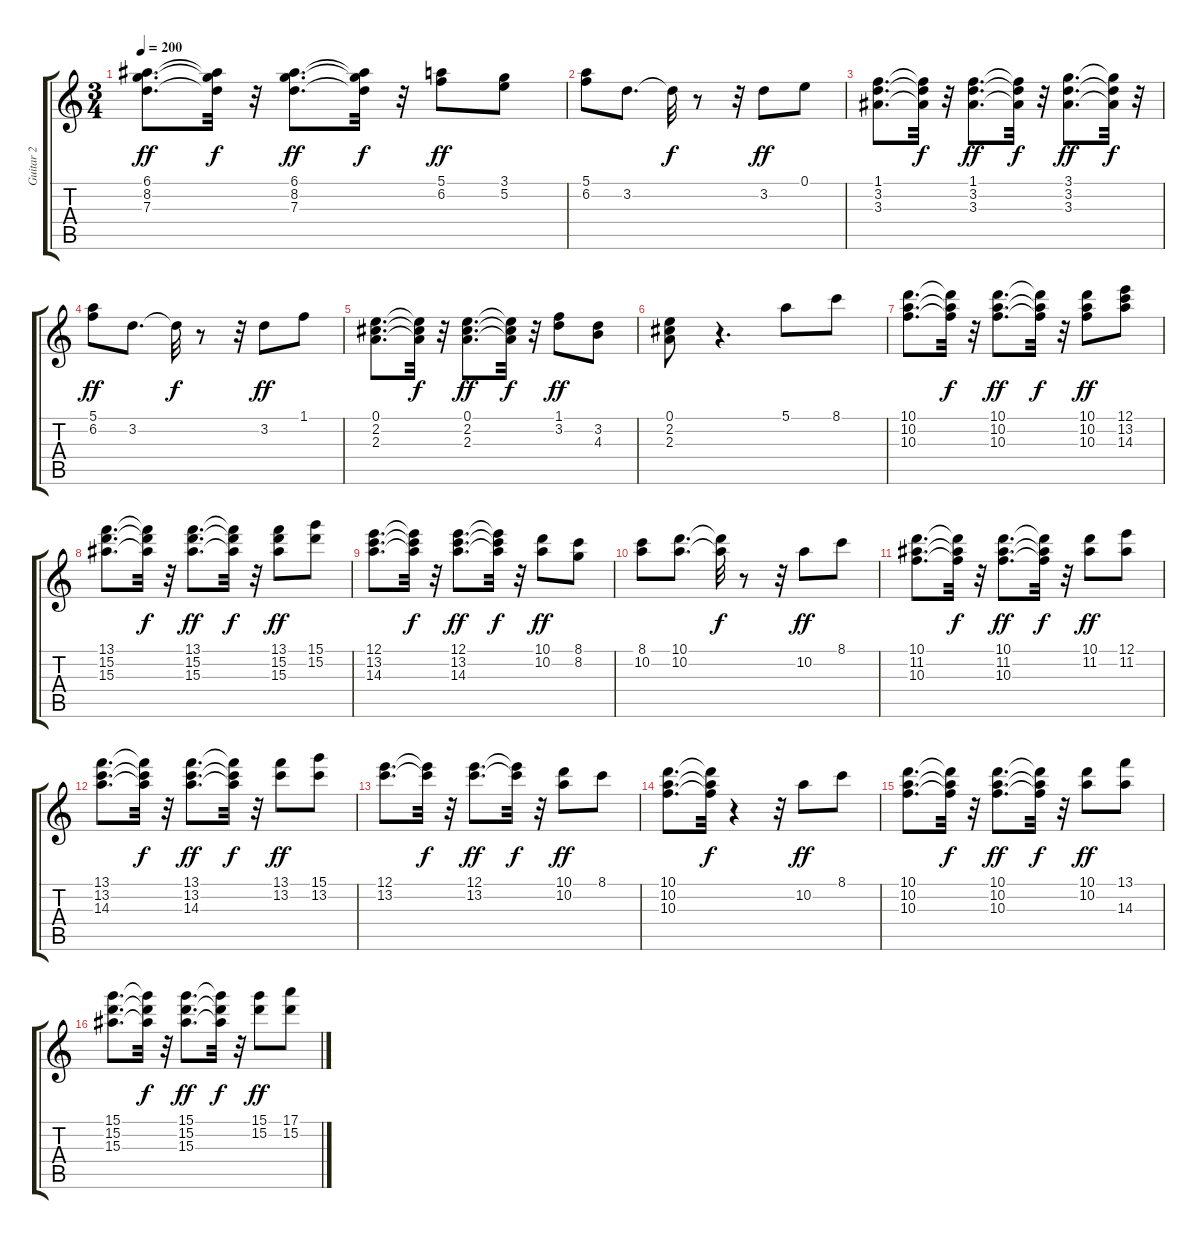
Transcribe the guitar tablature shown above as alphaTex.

\track ("Guitar 2" "Guitar 2") {instrument overdrivenguitar}
\staff {score tabs}
\tuning (E4 B3 G3 D3 A2 D2) {hide}
\ts (3 4)
\tempo 200
\clef g2
\ks c
(6.1 8.2 7.3).8{d dy ff} (6.1{t} 8.2{t} 7.3{t}).32{dy f} r.32 (6.1 8.2 7.3).8{d dy ff} (6.1{t} 8.2{t} 7.3{t}).32{dy f} r.32 (5.1 6.2).8{dy ff} (3.1 5.2).8 |
(5.1 6.2).8 3.2.8{d} 3.2{t}.32{dy f} r.8 r.32 3.2.8{dy ff} 0.1.8 |
(1.1 3.2 3.3).8{d} (1.1{t} 3.2{t} 3.3{t}).32{dy f} r.32 (1.1 3.2 3.3).8{d dy ff} (1.1{t} 3.2{t} 3.3{t}).32{dy f} r.32 (3.1 3.2 3.3).8{d dy ff} (3.1{t} 3.2{t} 3.3{t}).32{dy f} r.32 |
(5.1 6.2).8{dy ff} 3.2.8{d} 3.2{t}.32{dy f} r.8 r.32 3.2.8{dy ff} 1.1.8 |
(0.1 2.2 2.3).8{d} (0.1{t} 2.2{t} 2.3{t}).32{dy f} r.32 (0.1 2.2 2.3).8{d dy ff} (0.1{t} 2.2{t} 2.3{t}).32{dy f} r.32 (1.1 3.2).8{dy ff} (3.2 4.3).8 |
(0.1 2.2 2.3).8 r.4{d} 5.1.8 8.1.8 |
(10.1 10.2 10.3).8{d} (10.1{t} 10.2{t} 10.3{t}).32{dy f} r.32 (10.1 10.2 10.3).8{d dy ff} (10.1{t} 10.2{t} 10.3{t}).32{dy f} r.32 (10.1 10.2 10.3).8{dy ff} (12.1 13.2 14.3).8 |
(13.1 15.2 15.3).8{d} (13.1{t} 15.2{t} 15.3{t}).32{dy f} r.32 (13.1 15.2 15.3).8{d dy ff} (13.1{t} 15.2{t} 15.3{t}).32{dy f} r.32 (13.1 15.2 15.3).8{dy ff} (15.1 15.2).8 |
(12.1 13.2 14.3).8{d} (12.1{t} 13.2{t} 14.3{t}).32{dy f} r.32 (12.1 13.2 14.3).8{d dy ff} (12.1{t} 13.2{t} 14.3{t}).32{dy f} r.32 (10.1 10.2).8{dy ff} (8.1 8.2).8 |
(8.1 10.2).8 (10.1 10.2).8{d} (10.1{t} 10.2{t}).32{dy f} r.8 r.32 10.2.8{dy ff} 8.1.8 |
(10.1 11.2 10.3).8{d} (10.1{t} 11.2{t} 10.3{t}).32{dy f} r.32 (10.1 11.2 10.3).8{d dy ff} (10.1{t} 11.2{t} 10.3{t}).32{dy f} r.32 (10.1 11.2).8{dy ff} (12.1 11.2).8 |
(13.1 13.2 14.3).8{d} (13.1{t} 13.2{t} 14.3{t}).32{dy f} r.32 (13.1 13.2 14.3).8{d dy ff} (13.1{t} 13.2{t} 14.3{t}).32{dy f} r.32 (13.1 13.2).8{dy ff} (15.1 13.2).8 |
(12.1 13.2).8{d} (12.1{t} 13.2{t}).32{dy f} r.32 (12.1 13.2).8{d dy ff} (12.1{t} 13.2{t}).32{dy f} r.32 (10.1 10.2).8{dy ff} 8.1.8 |
(10.1 10.2 10.3).8{d} (10.1{t} 10.2{t} 10.3{t}).32{dy f} r.4 r.32 10.2.8{dy ff} 8.1.8 |
(10.1 10.2 10.3).8{d} (10.1{t} 10.2{t} 10.3{t}).32{dy f} r.32 (10.1 10.2 10.3).8{d dy ff} (10.1{t} 10.2{t} 10.3{t}).32{dy f} r.32 (10.1 10.2).8{dy ff} (13.1 14.3).8 |
(15.1 15.2 15.3).8{d} (15.1{t} 15.2{t} 15.3{t}).32{dy f} r.32 (15.1 15.2 15.3).8{d dy ff} (15.1{t} 15.2{t} 15.3{t}).32{dy f} r.32 (15.1 15.2).8{dy ff} (17.1 15.2).8
